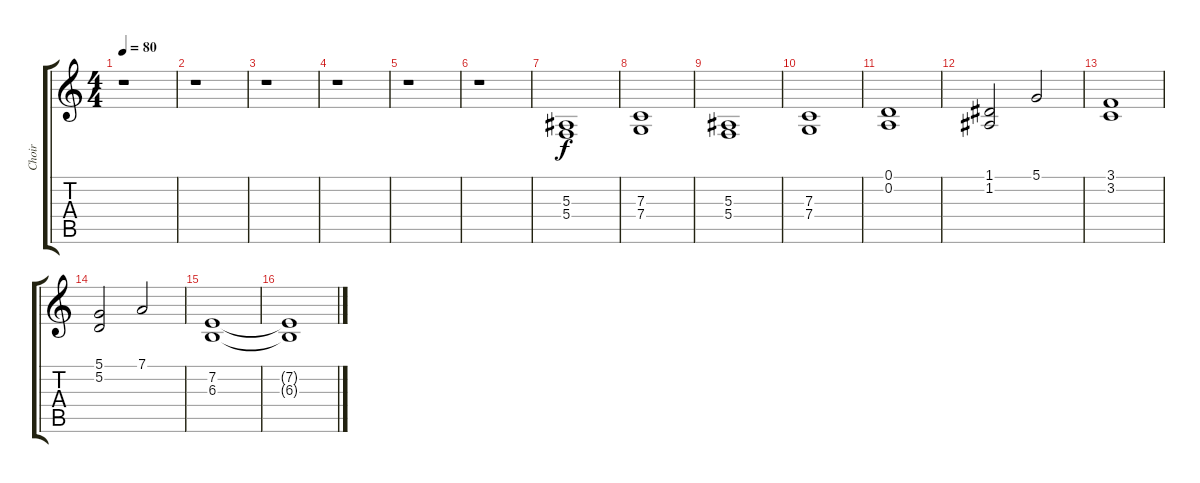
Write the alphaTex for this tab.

\track ("Choir" "Choir") {instrument choiraahs}
\staff {score tabs}
\tuning (D4 A3 F3 C3 G2 D2) {hide}
\ts (4 4)
\tempo 80
\clef g2
\ks c
r.1{dy f} |
r.1 |
r.1 |
r.1 |
r.1 |
r.1 |
(5.3 5.4).1 |
(7.3 7.4).1 |
(5.3 5.4).1 |
(7.3 7.4).1 |
(0.1 0.2).1 |
(1.1 1.2).2 5.1.2 |
(3.1 3.2).1 |
(5.1 5.2).2 7.1.2 |
(7.2 6.3).1 |
(7.2{t} 6.3{t}).1
